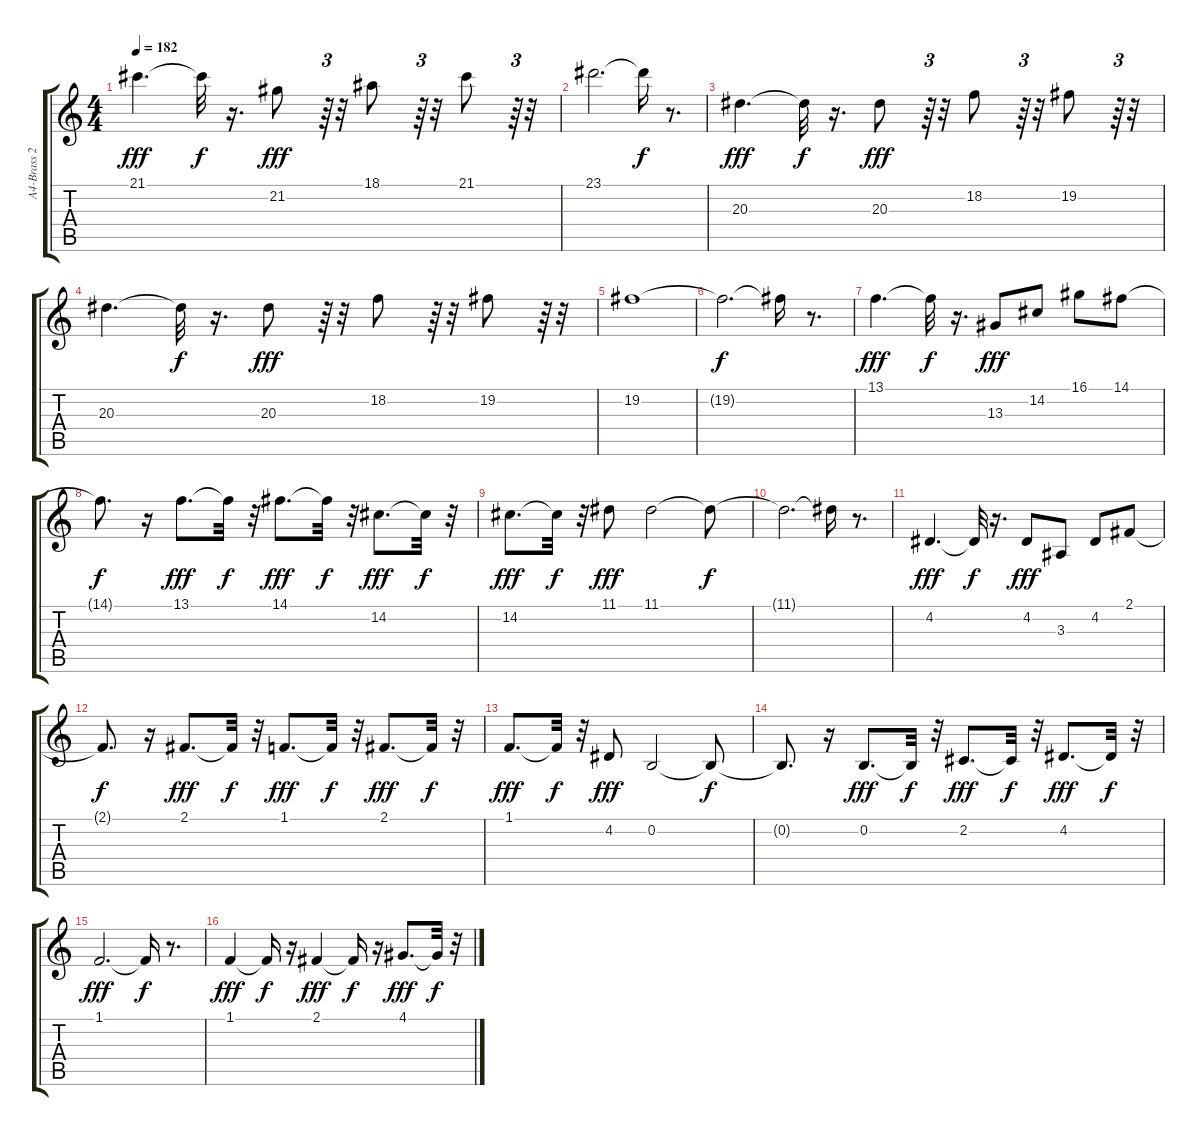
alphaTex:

\track ("A4-Brass 2     " "A4-Brass 2") {instrument brasssection}
\staff {score tabs}
\tuning (E4 B3 G3 D3 A2 E2) {hide}
\ts (4 4)
\tempo 182
\clef g2
\ks c
21.1.4{d dy fff} 21.1{t}.32{dy f} r.16{d} 21.2.8{dy fff} r.64{tu (3 2)} r.32 18.1.8 r.64{tu (3 2)} r.32 21.1.8 r.64{tu (3 2)} r.32 |
23.1.2{d} 23.1{t}.16{dy f} r.8{d} |
20.3.4{d dy fff} 20.3{t}.32{dy f} r.16{d} 20.3.8{dy fff} r.64{tu (3 2)} r.32 18.2.8 r.64{tu (3 2)} r.32 19.2.8 r.64{tu (3 2)} r.32 |
20.3.4{d} 20.3{t}.32{dy f} r.16{d} 20.3.8{dy fff} r.64{tu (3 2)} r.32 18.2.8 r.64{tu (3 2)} r.32 19.2.8 r.64{tu (3 2)} r.32 |
19.2.1 |
19.2{t}.2{d dy f} 19.2{t}.16 r.8{d} |
13.1.4{d dy fff} 13.1{t}.32{dy f} r.16{d} 13.3.8{dy fff} 14.2.8 16.1.8 14.1.8 |
14.1{t}.8{d dy f} r.16 13.1.8{d dy fff} 13.1{t}.32{dy f} r.32 14.1.8{d dy fff} 14.1{t}.32{dy f} r.32 14.2.8{d dy fff} 14.2{t}.32{dy f} r.32 |
14.2.8{d dy fff} 14.2{t}.32{dy f} r.32 11.1.8{dy fff} 11.1.2 11.1{t}.8{dy f} |
11.1{t}.2{d} 11.1{t}.16 r.8{d} |
4.2.4{d dy fff} 4.2{t}.32{dy f} r.16{d} 4.2.8{dy fff} 3.3.8 4.2.8 2.1.8 |
2.1{t}.8{d dy f} r.16 2.1.8{d dy fff} 2.1{t}.32{dy f} r.32 1.1.8{d dy fff} 1.1{t}.32{dy f} r.32 2.1.8{d dy fff} 2.1{t}.32{dy f} r.32 |
1.1.8{d dy fff} 1.1{t}.32{dy f} r.32 4.2.8{dy fff} 0.2.2 0.2{t}.8{dy f} |
0.2{t}.8{d} r.16 0.2.8{d dy fff} 0.2{t}.32{dy f} r.32 2.2.8{d dy fff} 2.2{t}.32{dy f} r.32 4.2.8{d dy fff} 4.2{t}.32{dy f} r.32 |
1.1.2{d dy fff} 1.1{t}.16{dy f} r.8{d} |
1.1.4{dy fff} 1.1{t}.16{dy f} r.16 2.1.4{dy fff} 2.1{t}.16{dy f} r.16 4.1.8{d dy fff} 4.1{t}.32{dy f} r.32
